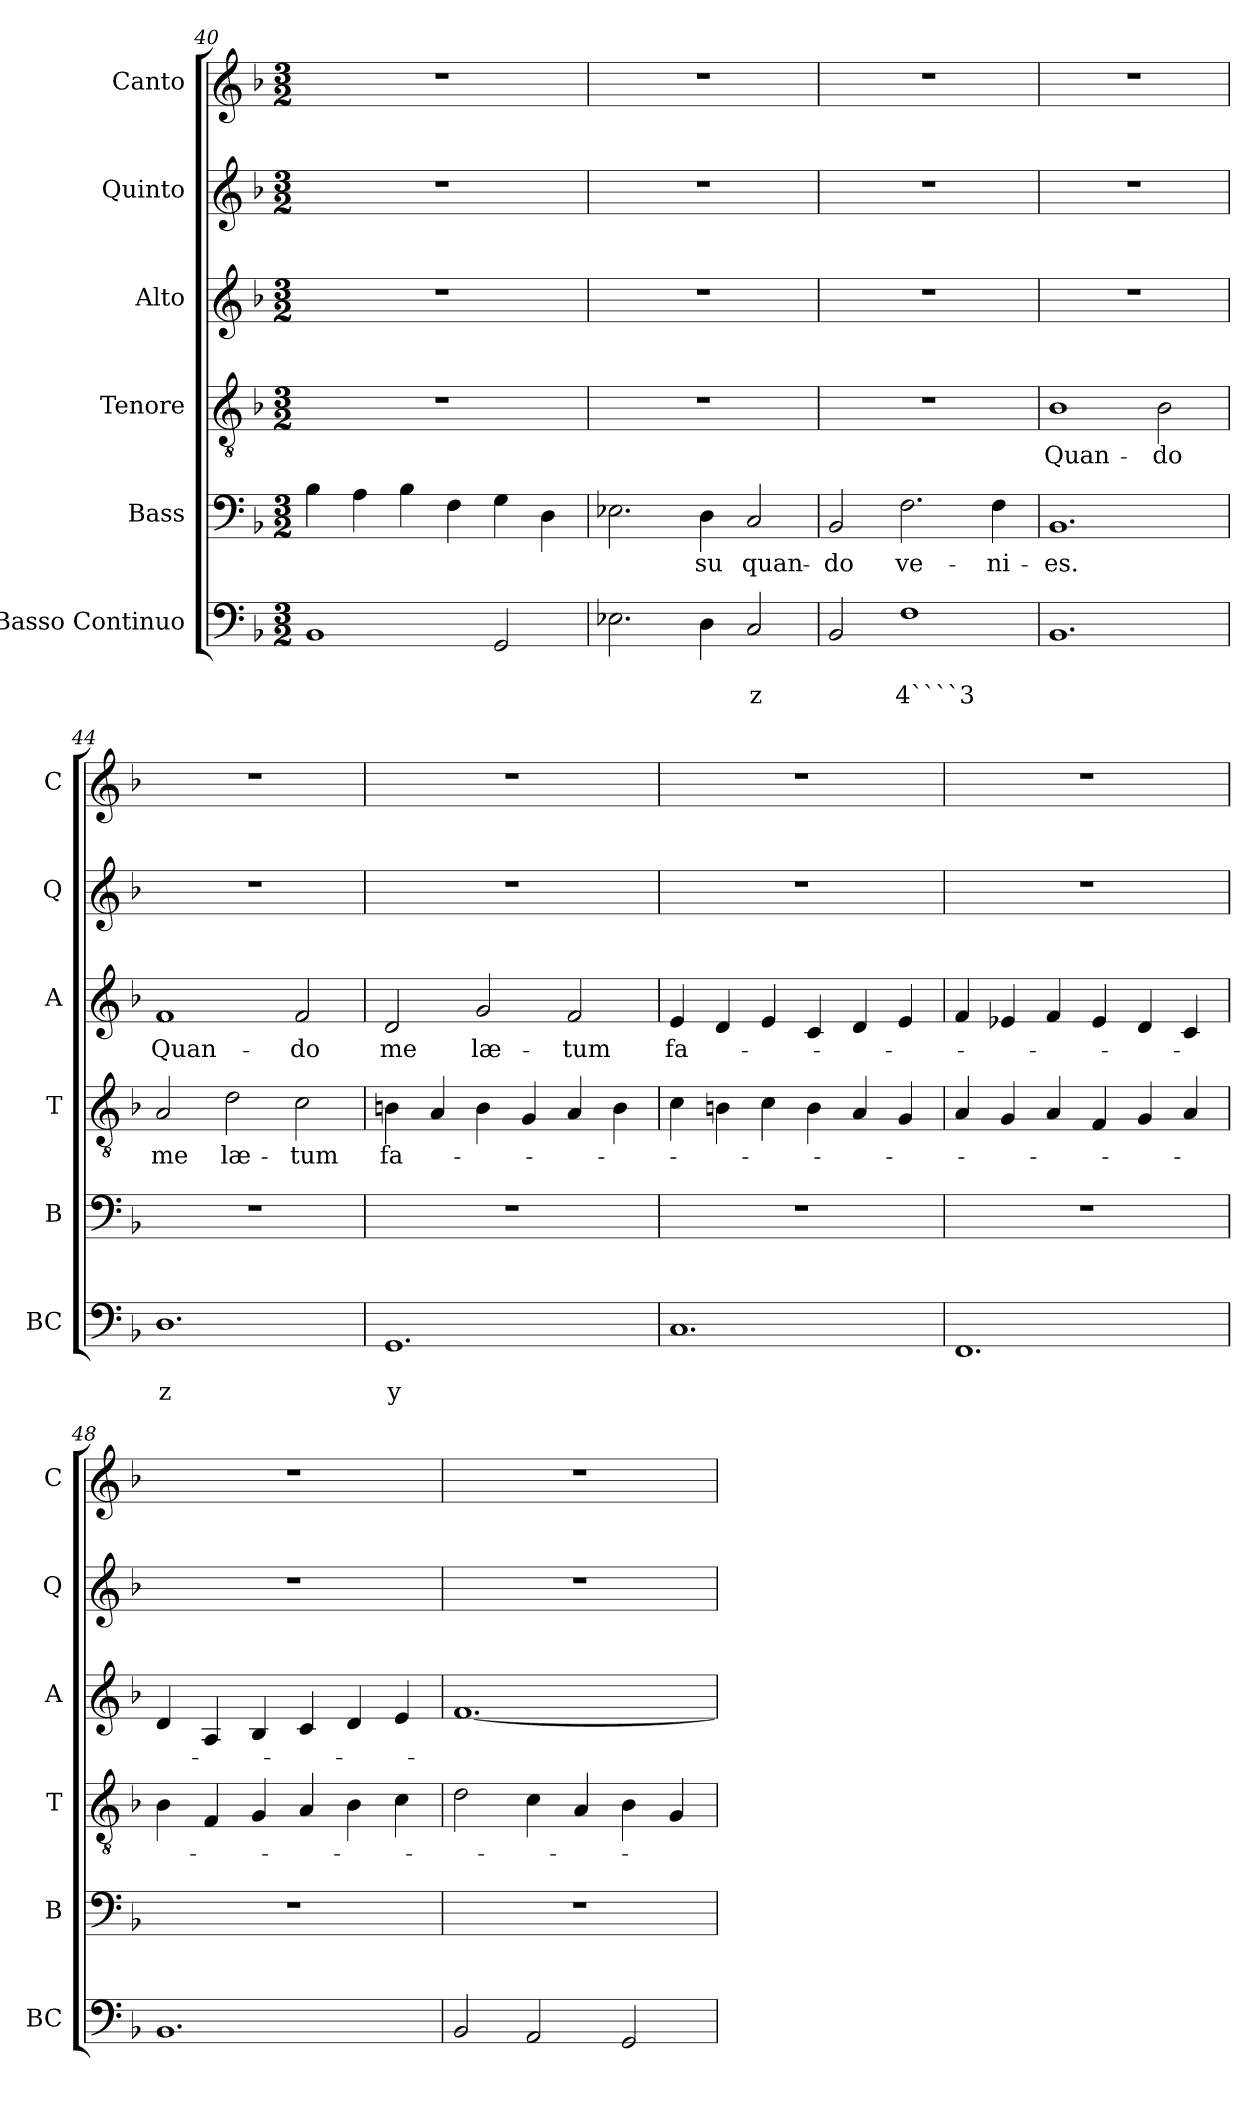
**kern	**text	**text	**kern	**text	**kern	**text	**kern	**text	**kern	**kern
*part6	*part6	*part6	*part5	*part5	*part4	*part4	*part3	*part3	*part2	*part1
*staff6	*staff6	*staff6	*staff5	*staff5	*staff4	*staff4	*staff3	*staff3	*staff2	*staff1
*I"Basso Continuo	*	*	*I"Bass	*	*I"Tenore	*	*I"Alto	*	*I"Quinto	*I"Canto
*I'BC	*	*	*I'B	*	*I'T	*	*I'A	*	*I'Q	*I'C
!!LO:PB:g=z
*clefF4	*	*	*clefF4	*	*clefGv2	*	*clefG2	*	*clefG2	*clefG2
*k[b-]	*	*	*k[b-]	*	*k[b-]	*	*k[b-]	*	*k[b-]	*k[b-]
*F:	*	*	*F:	*	*F:	*	*F:	*	*F:	*F:
*M3/2	*	*	*M3/2	*	*M3/2	*	*M3/2	*	*M3/2	*M3/2
=40	=40	=40	=40	=40	=40	=40	=40	=40	=40	=40
1BB-	.	.	4B-\	.	1.r	.	1.r	.	1.r	1.r
.	.	.	4A\	.	.	.	.	.	.	.
.	.	.	4B-\	.	.	.	.	.	.	.
.	.	.	4F\	.	.	.	.	.	.	.
2GG/	.	.	4G\	.	.	.	.	.	.	.
.	.	.	4D\	.	.	.	.	.	.	.
=41	=41	=41	=41	=41	=41	=41	=41	=41	=41	=41
2.E-X\	.	.	2.E-X\	.	1.r	.	1.r	.	1.r	1.r
!	!	!	!	!LO:LY:b	!	!	!	!	!	!
4D\	.	.	4D\	-su	.	.	.	.	.	.
!	!	!LO:LY:b	!	!LO:LY:b	!	!	!	!	!	!
2C/	.	z	2C/	quan-	.	.	.	.	.	.
=42	=42	=42	=42	=42	=42	=42	=42	=42	=42	=42
!	!	!	!	!LO:LY:b	!	!	!	!	!	!
2BB-/	.	.	2BB-/	-do	1.r	.	1.r	.	1.r	1.r
!	!	!LO:LY:b	!	!LO:LY:b	!	!	!	!	!	!
1F	.	4````3	2.F\	ve-	.	.	.	.	.	.
!	!	!	!	!LO:LY:b	!	!	!	!	!	!
.	.	.	4F\	-ni-	.	.	.	.	.	.
=43	=43	=43	=43	=43	=43	=43	=43	=43	=43	=43
!	!	!	!	!LO:LY:b	!	!LO:LY:b	!	!	!	!
1.BB-	.	.	1.BB-	-es.	1B-	Quan-	1.r	.	1.r	1.r
!	!	!	!	!	!	!LO:LY:b	!	!	!	!
.	.	.	.	.	2B-\	-do	.	.	.	.
=44	=44	=44	=44	=44	=44	=44	=44	=44	=44	=44
!	!	!LO:LY:b	!	!	!	!LO:LY:b	!	!LO:LY:b	!	!
1.D	.	z	1.r	.	2A/	me	1f	Quan-	1.r	1.r
!	!	!	!	!	!	!LO:LY:b	!	!	!	!
.	.	.	.	.	2d\	læ-	.	.	.	.
!	!	!	!	!	!	!LO:LY:b	!	!LO:LY:b	!	!
.	.	.	.	.	2c\	-tum	2f/	-do	.	.
=45	=45	=45	=45	=45	=45	=45	=45	=45	=45	=45
!	!	!LO:LY:b	!	!	!	!LO:LY:b	!	!LO:LY:b	!	!
1.GG	.	y	1.r	.	4Bn\	fa-	2d/	me	1.r	1.r
.	.	.	.	.	4A/	.	.	.	.	.
!	!	!	!	!	!	!	!	!LO:LY:b	!	!
.	.	.	.	.	4B\	.	2g/	læ-	.	.
.	.	.	.	.	4G/	.	.	.	.	.
!	!	!	!	!	!	!	!	!LO:LY:b	!	!
.	.	.	.	.	4A/	.	2f/	-tum	.	.
.	.	.	.	.	4B\	.	.	.	.	.
=46	=46	=46	=46	=46	=46	=46	=46	=46	=46	=46
!	!	!	!	!	!	!	!	!LO:LY:b	!	!
1.C	.	.	1.r	.	4c\	.	4e/	fa-	1.r	1.r
.	.	.	.	.	4Bn\	.	4d/	.	.	.
.	.	.	.	.	4c\	.	4e/	.	.	.
.	.	.	.	.	4B\	.	4c/	.	.	.
.	.	.	.	.	4A/	.	4d/	.	.	.
.	.	.	.	.	4G/	.	4e/	.	.	.
!!LO:LB:g=z
=47	=47	=47	=47	=47	=47	=47	=47	=47	=47	=47
1.FF	.	.	1.r	.	4A/	.	4f/	.	1.r	1.r
.	.	.	.	.	4G/	.	4e-X/	.	.	.
.	.	.	.	.	4A/	.	4f/	.	.	.
.	.	.	.	.	4F/	.	4e-/	.	.	.
.	.	.	.	.	4G/	.	4d/	.	.	.
.	.	.	.	.	4A/	.	4c/	.	.	.
=48	=48	=48	=48	=48	=48	=48	=48	=48	=48	=48
1.BB-	.	.	1.r	.	4B-\	.	4d/	.	1.r	1.r
.	.	.	.	.	4F/	.	4A/	.	.	.
.	.	.	.	.	4G/	.	4B-/	.	.	.
.	.	.	.	.	4A/	.	4c/	.	.	.
.	.	.	.	.	4B-\	.	4d/	.	.	.
.	.	.	.	.	4c\	.	4e/	.	.	.
=49	=49	=49	=49	=49	=49	=49	=49	=49	=49	=49
2BB-/	.	.	1.r	.	2d\	.	[1.f	.	1.r	1.r
2AA/	.	.	.	.	4c\	.	.	.	.	.
.	.	.	.	.	4A/	.	.	.	.	.
2GG/	.	.	.	.	4B-\	.	.	.	.	.
.	.	.	.	.	4G/	.	.	.	.	.
=	=	=	=	=	=	=	=	=	=	=
*-	*-	*-	*-	*-	*-	*-	*-	*-	*-	*-
